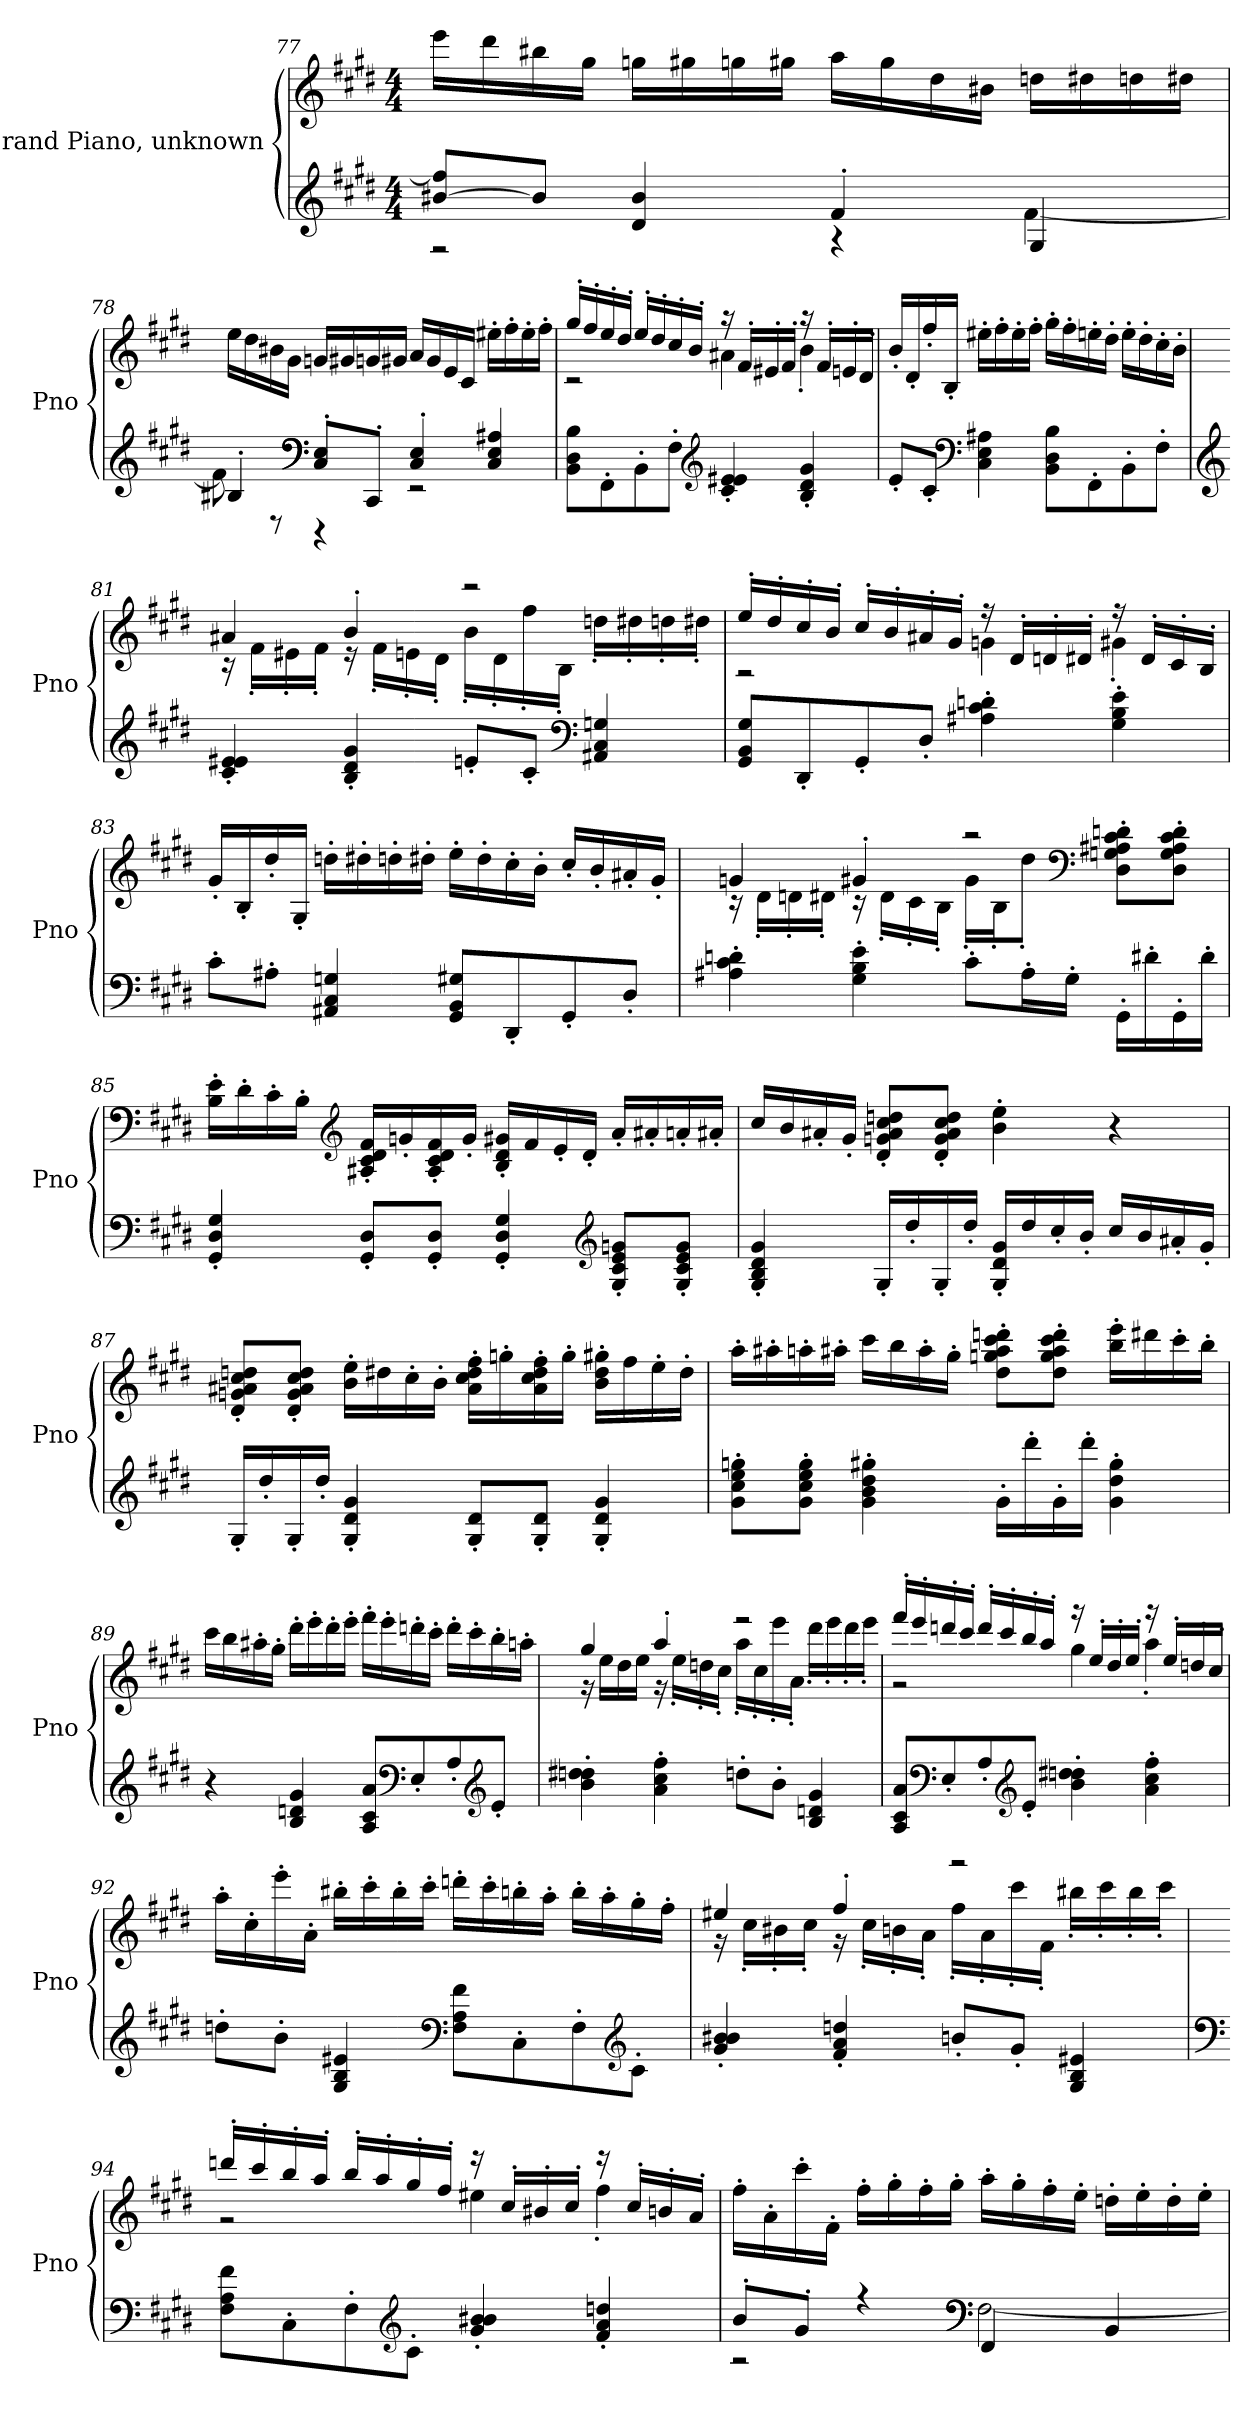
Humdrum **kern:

**kern	**kern
*part1	*part1
*staff2	*staff1
*I"Grand Piano, unknown	*
*I'Pno	*
!!LO:PB:g=z
*clefG2	*clefG2
*k[f#c#g#d#]	*k[f#c#g#d#]
*M4/4	*M4/4
=77	=77
*^	*
[8b#X/ 8ff#/]L	2r	16eee\LL
.	.	16ddd#\
8b#/J]	.	16bb#X\
.	.	16gg#\JJ
4d#/ 4b#/	.	16ggn\LL
.	.	16gg#X\
.	.	16ggn\
.	.	16gg#X\JJ
4f#'/	4r	16aa\LL
.	.	16gg#\
.	.	16dd#\
.	.	16b#X\JJ
4G#/	[4f#\	16ddn\LL
.	.	16dd#X\
.	.	16ddn\
.	.	16dd#X\JJ
=78	=78	=78
4B#X'/	8f#\]	16ee\LL
.	.	16dd#\
.	8r	16b#X\
.	.	16g#\JJ
*clefF4	*	*
8C#/' 8E/'L	4r	16gn/LL
.	.	16g#X/
8CC#'/J	.	16gn/
.	.	16g#X/JJ
4C#/' 4E/'	2r	16a/LL
.	.	16g#/
.	.	16e/
.	.	16c#/JJ
4C#/ 4E/ 4A#X/	.	16ee#X'\LL
.	.	16ff#'\
.	.	16ee#'\
.	.	16ff#'\JJ
*v	*v	*
!!LO:LB:g=z
=79	=79
*	*^
8BB\ 8D#\ 8B\L	16gg#'/LL	2r
.	16ff#'/	.
8FF#'\	16ee'/	.
.	16dd#'/JJ	.
8BB'\	16ee'/LL	.
.	16dd#'/	.
8F#'\J	16cc#'/	.
.	16b'/JJ	.
*clefG2	*	*
4c#/' 4e/' 4e#X/'	16r	4a#X\
.	16f#'/LL	.
.	16e#X'/	.
.	16f#'/JJ	.
4B/' 4d#/' 4g#/'	16r	4b'\
.	16f#'/LL	.
.	16en'/	.
.	16d#'/JJ	.
*	*v	*v
=80	=80
8e'/L	16b'/LL
.	16d#'/
8c#'/J	16ff#'/
.	16B'/JJ
*clefF4	*
4C#\ 4E\ 4A#X\	16ee#X'\LL
.	16ff#'\
.	16ee#'\
.	16ff#'\JJ
8BB\ 8D#\ 8B\L	16gg#'\LL
.	16ff#'\
8FF#'\	16een'\
.	16dd#'\JJ
8BB'\	16ee'\LL
.	16dd#'\
8F#'\J	16cc#'\
.	16b'\JJ
!!LO:LB:g=z
=81	=81
*clefG2	*
*	*^
4c#/' 4e/' 4e#X/'	4a#X/	16r
.	.	16f#'\LL
.	.	16e#X'\
.	.	16f#'\JJ
4B/' 4d#/' 4g#/'	4b'/	16r
.	.	16f#'\LL
.	.	16en'\
.	.	16d#'\JJ
8en'/L	2r	16b'\LL
.	.	16d#'\
8c#'/J	.	16ff#'\
.	.	16B'\JJ
*clefF4	*	*
4AA#X/ 4C#/ 4Gn/	.	16ddn'\LL
.	.	16dd#X'\
.	.	16ddn'\
.	.	16dd#X'\JJ
=82	=82	=82
8GG#/ 8BB/ 8G#/L	16ee'/LL	2r
.	16dd#'/	.
8DD#'/	16cc#'/	.
.	16b'/JJ	.
8GG#'/	16cc#'/LL	.
.	16b'/	.
8D#'/J	16a#X'/	.
.	16g#'/JJ	.
4A#X\' 4c#\' 4dn\'	16r	4gn\
.	16d#'/LL	.
.	16dn'/	.
.	16d#X'/JJ	.
4G#\' 4B\' 4e\'	16r	4g#X'\
.	16d#'/LL	.
.	16c#'/	.
.	16B'/JJ	.
*	*v	*v
!!LO:LB:g=z
=83	=83
8c#'\L	16g#'/LL
.	16B'/
8A#X'\J	16dd#'/
.	16G#'/JJ
4AA#X/ 4C#/ 4Gn/	16ddn'\LL
.	16dd#X'\
.	16ddn'\
.	16dd#X'\JJ
8GG#/ 8BB/ 8G#X/L	16ee'\LL
.	16dd#'\
8DD#'/	16cc#'\
.	16b'\JJ
8GG#'/	16cc#'/LL
.	16b'/
8D#'/J	16a#X'/
.	16g#'/JJ
=84	=84
*	*^
4A#X\' 4c#\' 4dn\'	4gn/	16r
.	.	16d#'\LL
.	.	16dn'\
.	.	16d#X'\JJ
4G#\' 4B\' 4e\'	4g#X'/	16r
.	.	16d#'\LL
.	.	16c#'\
.	.	16B'\JJ
8c#'\L	2r	16g#'\LL
.	.	16B'\J
16A#'\L	.	8dd#'\J
16G#'\JJ	.	.
*	*clefF4	*
16GG#'\LL	.	8D#\' 8Gn\' 8A#X\' 8c#\' 8dn\'L
16d#X'\	.	.
16GG#'\	.	8D#\' 8G\' 8A#\' 8c#\' 8d\'J
16d#'\JJ	.	.
*	*v	*v
!!LO:LB:g=z
=85	=85
4GG#/' 4D#/' 4G#/'	16B\' 16e\'LL
.	16d#'\
.	16c#'\
.	16B'\JJ
*	*clefG2
8GG#/' 8D#/'L	16A#X/' 16c#/' 16d#/' 16f#/'LL
.	16gn'/
8GG#/' 8D#/'J	16A#/' 16c#/' 16d#/' 16f#/'
.	16g'/JJ
4GG#/' 4D#/' 4G#/'	16B/' 16d#/' 16g#X/'LL
.	16f#/
.	16e'/
.	16d#'/JJ
*clefG2	*
8G#/' 8c#/' 8e/' 8gn/'L	16a'/LL
.	16a#X'/
8G#/' 8c#/' 8e/' 8g/'J	16an'/
.	16a#X'/JJ
=86	=86
4G#/' 4B/' 4d#/' 4g#/'	16cc#/LL
.	16b/
.	16a#X'/
.	16g#'/JJ
16G#'/LL	8d#/' 8gn/' 8a#/' 8cc#/' 8ddn/'L
16dd#'/	.
16G#'/	8d#/' 8g/' 8a#/' 8cc#/' 8dd/'J
16dd#'/JJ	.
16G#/' 16d#/' 16g#/'LL	4b\' 4ee\'
16dd#/	.
16cc#'/	.
16b'/JJ	.
16cc#/LL	4r
16b/	.
16a#X'/	.
16g#'/JJ	.
!!LO:LB:g=z
=87	=87
16G#'/LL	8d#/' 8gn/' 8a#X/' 8cc#/' 8ddn/'L
16dd#'/	.
16G#'/	8d#/' 8g/' 8a#/' 8cc#/' 8dd/'J
16dd#'/JJ	.
4G#/' 4d#/' 4g#/'	16b\' 16ee\'LL
.	16dd#X\
.	16cc#'\
.	16b'\JJ
8G#/' 8d#/'L	16a#\' 16cc#\' 16dd#\' 16ff#\'LL
.	16ggn'\
8G#/' 8d#/'J	16a#\' 16cc#\' 16dd#\' 16ff#\'
.	16gg'\JJ
4G#/' 4d#/' 4g#/'	16b\' 16dd#\' 16gg#X\'LL
.	16ff#\
.	16ee'\
.	16dd#'\JJ
=88	=88
8g#\' 8cc#\' 8ee\' 8ggn\'L	16aa'\LL
.	16aa#X'\
8g#\' 8cc#\' 8ee\' 8gg\'J	16aan'\
.	16aa#X'\JJ
4g#\' 4b\' 4dd#\' 4gg#X\'	16ccc#\LL
.	16bb\
.	16aa#'\
.	16gg#'\JJ
16g#'\LL	8dd#\' 8ggn\' 8aa#\' 8ccc#\' 8dddn\'L
16ddd#'\	.
16g#'\	8dd#\' 8gg\' 8aa#\' 8ccc#\' 8ddd\'J
16ddd#'\JJ	.
4g#\' 4dd#\' 4gg#\'	16bb\' 16eee\'LL
.	16ddd#X\
.	16ccc#'\
.	16bb'\JJ
!!LO:PB:g=z
=89	=89
4r	16ccc#\LL
.	16bb\
.	16aa#X'\
.	16gg#'\JJ
4B/ 4dn/ 4g#/	16ddd#'\LL
.	16eee'\
.	16ddd#'\
.	16eee'\JJ
8A/ 8c#/ 8a/L	16fff#'\LL
.	16eee'\
*clefF4	*
8E'/	16dddn'\
.	16ccc#'\JJ
8A'/	16ddd'\LL
.	16ccc#'\
*clefG2	*
8e'/J	16bb'\
.	16aan'\JJ
=90	=90
*	*^
4b\' 4ddn\' 4dd#X\'	4gg#/	16r
.	.	16ee\LL
.	.	16dd#\
.	.	16ee\JJ
4a\' 4cc#\' 4ff#\'	4aa'/	16r
.	.	16ee'\LL
.	.	16ddn'\
.	.	16cc#'\JJ
8ddn'\L	2r	16aa'\LL
.	.	16cc#'\
8b'\J	.	16eee'\
.	.	16a'\JJ
4B/ 4dn/ 4g#/	.	16ddd#'\LL
.	.	16eee'\
.	.	16ddd#'\
.	.	16eee'\JJ
!!LO:LB:g=z	!!
=91	=91	=91
8A/ 8c#/ 8a/L	16fff#'/LL	2r
.	16eee'/	.
*clefF4	*	*
8E'/	16dddn'/	.
.	16ccc#'/JJ	.
8A'/	16ddd'/LL	.
.	16ccc#'/	.
*clefG2	*	*
8e'/J	16bb'/	.
.	16aa'/JJ	.
4b\' 4ddn\' 4dd#X\'	16r	4gg#\
.	16ee'/LL	.
.	16dd#'/	.
.	16ee'/JJ	.
4a\' 4cc#\' 4ff#\'	16r	4aa'\
.	16ee'/LL	.
.	16ddn'/	.
.	16cc#'/JJ	.
*	*v	*v
=92	=92
8ddn'\L	16aa'\LL
.	16cc#'\
8b'\J	16eee'\
.	16a'\JJ
4G#/ 4B/ 4e#X/	16bb#X'\LL
.	16ccc#'\
.	16bb#'\
.	16ccc#'\JJ
*clefF4	*
8F#\ 8A\ 8f#\L	16dddn'\LL
.	16ccc#'\
8C#'\	16bbn'\
.	16aa'\JJ
8F#'\	16bb'\LL
.	16aa'\
*clefG2	*
8c#'\J	16gg#'\
.	16ff#'\JJ
!!LO:LB:g=z
=93	=93
*	*^
4g#/' 4b/' 4b#X/'	4ee#X/	16r
.	.	16cc#'\LL
.	.	16b#X'\
.	.	16cc#'\JJ
4f#/' 4a/' 4ddn/'	4ff#'/	16r
.	.	16cc#'\LL
.	.	16bn'\
.	.	16a'\JJ
8bn'/L	2r	16ff#'\LL
.	.	16a'\
8g#'/J	.	16ccc#'\
.	.	16f#'\JJ
4G#/ 4B/ 4e#X/	.	16bb#X'\LL
.	.	16ccc#'\
.	.	16bb#'\
.	.	16ccc#'\JJ
=94	=94	=94
*clefF4	*	*
8F#\ 8A\ 8f#\L	16dddn'/LL	2r
.	16ccc#'/	.
8C#'\	16bb'/	.
.	16aa'/JJ	.
8F#'\	16bb'/LL	.
.	16aa'/	.
*clefG2	*	*
8c#'\J	16gg#'/	.
.	16ff#'/JJ	.
4g#/' 4b/' 4b#X/'	16r	4ee#X\
.	16cc#'/LL	.
.	16b#X'/	.
.	16cc#'/JJ	.
4f#/' 4a/' 4ddn/'	16r	4ff#'\
.	16cc#'/LL	.
.	16bn'/	.
.	16a'/JJ	.
*	*v	*v
!!LO:LB:g=z
=95	=95
*^	*
8b'/L	2r	16ff#'\LL
.	.	16a'\
8g#'/J	.	16ccc#'\
.	.	16f#'\JJ
4r	.	16ff#'\LL
.	.	16gg#'\
.	.	16ff#'\
.	.	16gg#'\JJ
*clefF4	*	*
4FF#/	[2F#\	16aa'\LL
.	.	16gg#'\
.	.	16ff#'\
.	.	16ee'\JJ
4BB/	.	16ddn'\LL
.	.	16ee'\
.	.	16dd'\
.	.	16ee'\JJ
*v	*v	*
=	=
*-	*-
